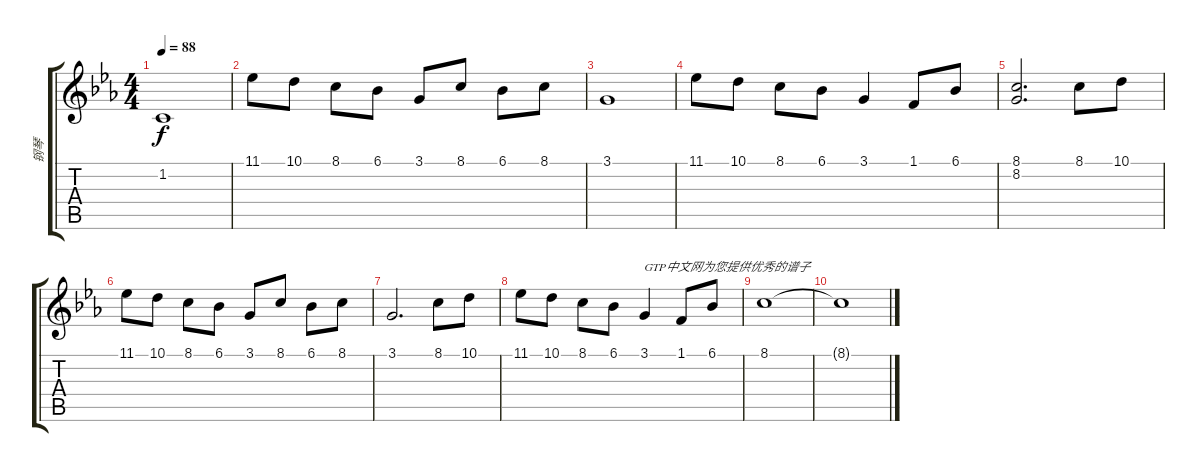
\track ("钢琴" "钢琴") {instrument acousticgrandpiano}
\staff {score tabs}
\tuning (E4 B3 G3 D3 A2 E2) {hide}
\ts (4 4)
\tempo 88
\clef g2
\ks eb
1.2.1{dy f} |
11.1.8 10.1.8 8.1.8 6.1.8 3.1.8 8.1.8 6.1.8 8.1.8 |
3.1.1 |
11.1.8 10.1.8 8.1.8 6.1.8 3.1.4 1.1.8 6.1.8 |
(8.1 8.2).2{d} 8.1.8 10.1.8 |
11.1.8 10.1.8 8.1.8 6.1.8 3.1.8 8.1.8 6.1.8 8.1.8 |
3.1.2{d} 8.1.8 10.1.8 |
11.1.8 10.1.8 8.1.8 6.1.8 3.1.4{txt "GTP中文网为您提供优秀的谱子"} 1.1.8 6.1.8 |
8.1.1 |
8.1{t}.1
